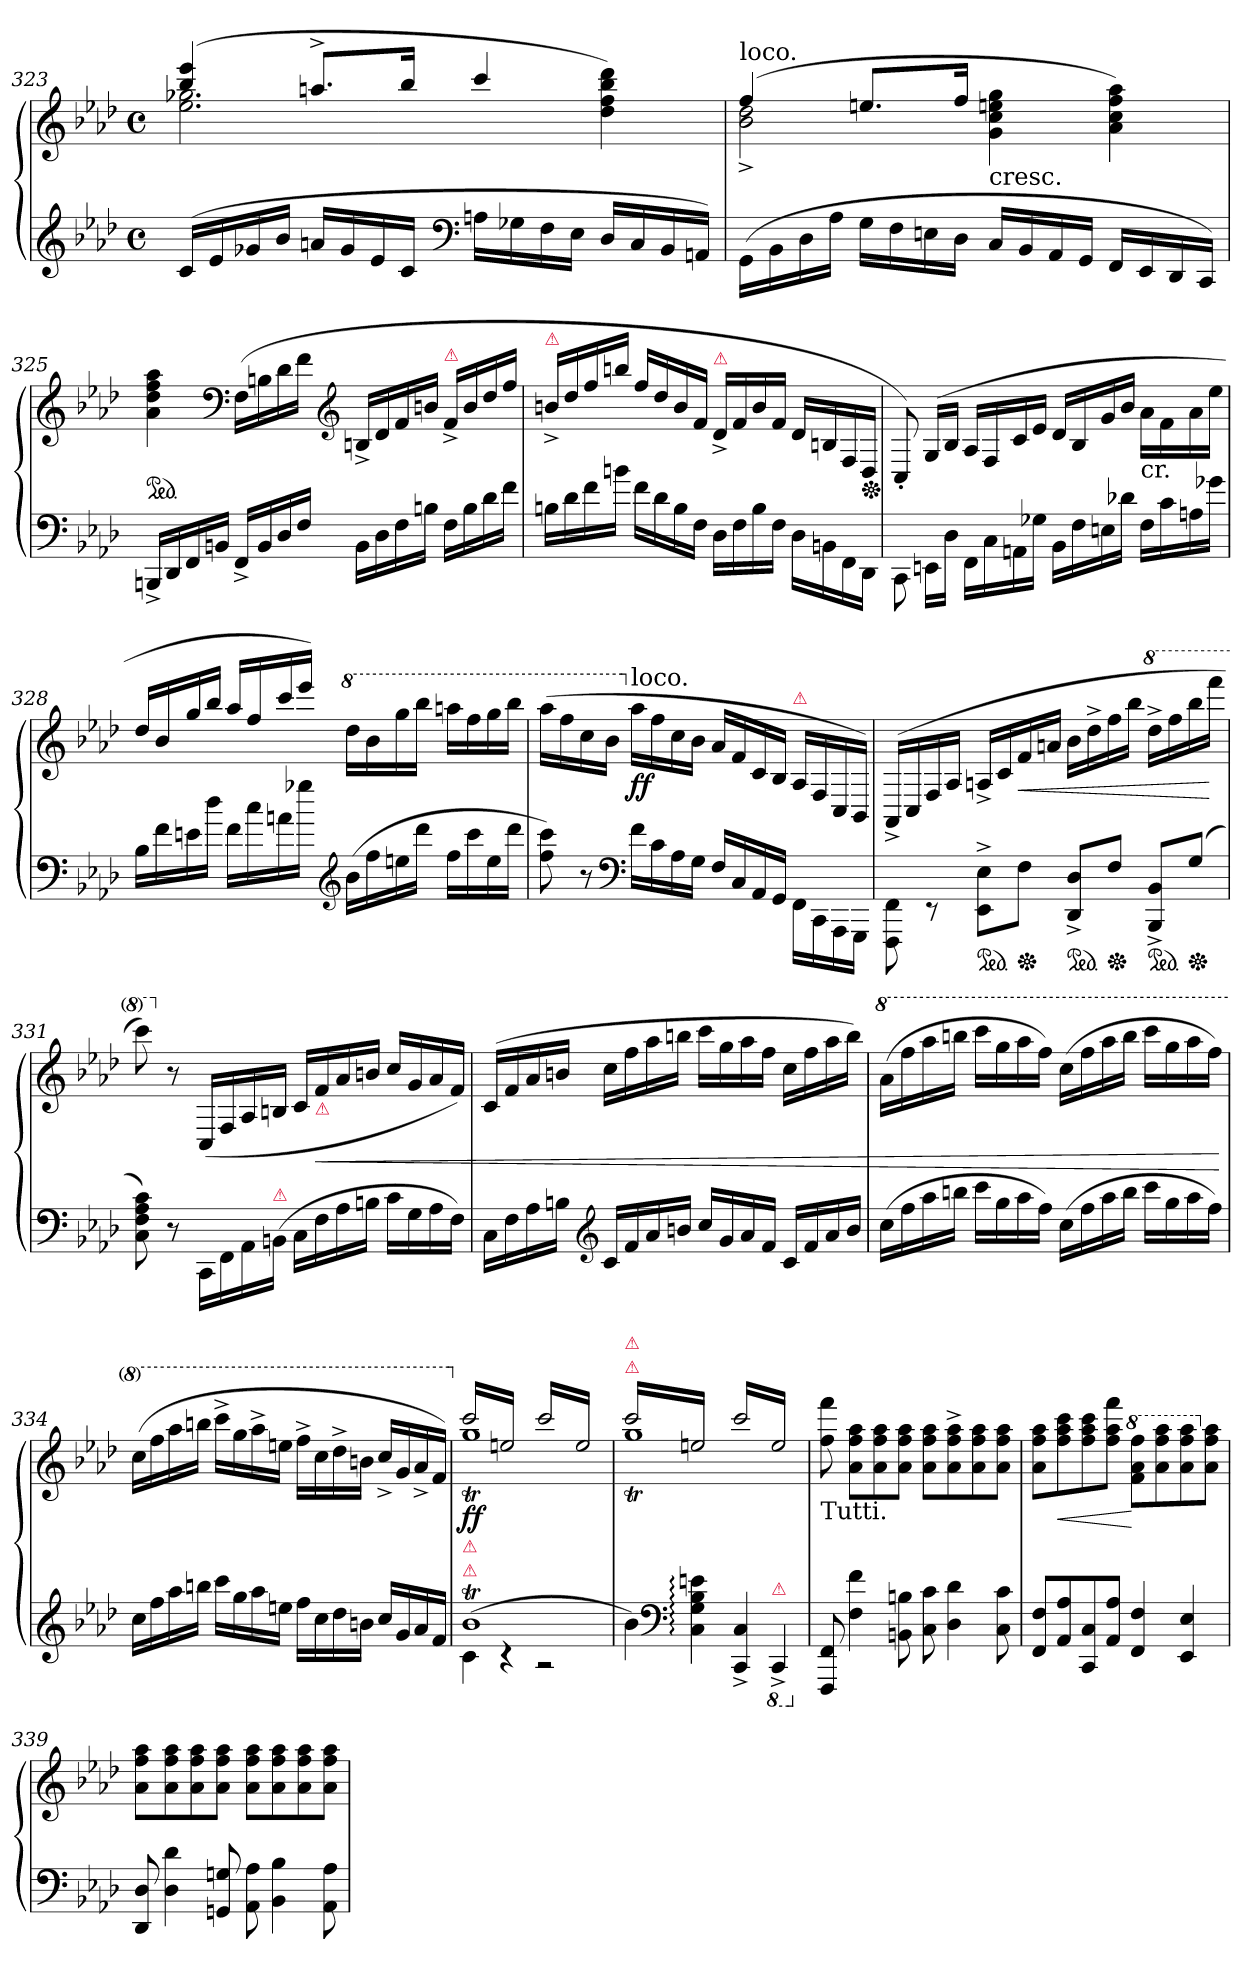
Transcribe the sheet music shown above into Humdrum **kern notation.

**kern	**kern	**dynam
*part1	*part1	*part1
*staff2	*staff1	*staff1/2
*clefG2	*clefG2	*
*k[b-e-a-d-]	*k[b-e-a-d-]	*
*f:	*f:	*
*M4/4	*M4/4	*
*met(c)	*met(c)	*
=323	=323	=323
*	*^	*
(>16cLL	(>4bb- 4eee-	2.ee- 2.gg-X	.
16e-	.	.	.
16g-X	.	.	.
16b-JJ	.	.	.
16anLL	8.aan^>L	.	.
16g-	.	.	.
16e-	.	.	.
16cJJ	16bb-Jk	.	.
*clefF4	*	*	*
16AnLL	4ccc/	.	.
16G-X	.	.	.
16F	.	.	.
16E-JJ	.	.	.
16D-LL	4dd- 4ff 4bb- 4ddd-)	4ryy	.
16C	.	.	.
16BB-	.	.	.
16AAnJJ)	.	.	.
=324	=324	=324	=324
!	!LO:TX:a:t=loco.	!	!
(>16GG\LL	(>4ff	2b-^< 2dd-^<	.
16BB-\	.	.	.
16D-\	.	.	.
16A-\JJ	.	.	.
16GLL	8.eenL	.	.
16F	.	.	.
16En	.	.	.
16D-JJ	16ffJk	.	.
!	!LO:TX:b:t=cresc.	!	!
16CLL	2ryy	4g 4cc 4een 4gg	.
16BB-	.	.	.
16AA-	.	.	.
16GGJJ	.	.	.
16FFLL	.	4a- 4cc 4ff 4aa-)	.
16EE-	.	.	.
16DD-	.	.	.
16CCJJ)	.	.	.
*	*v	*v	*
=325	=325	=325
*	*ped	*
16BBBn^<LL	4a- 4dd- 4ff 4aa-	.
16DD-	.	.
16FF	.	.
16BBnJJ	.	.
*	*clefF4	*
16FF^>LL	(>16FLL	.
16BB	16Bn	.
16D-	16d-	.
16FJJ	16fJJ	.
*	*clefG2	*
16BBLL	16Bn^<LL	.
16D-	16d-	.
16F	16f	.
16BnJJ	16bnJJ	.
!	!LO:TX:a:color=crimson:t=⚠	!
16FLL	16f^</LL	.
16B	16b/	.
16d-	16dd-/	.
16fJJ	16ff/JJ	.
=326	=326	=326
!	!LO:TX:a:color=crimson:t=⚠	!
16BnLL	16bn^</LL	.
16d-	16dd-/	.
16f\	16ff/	.
16bn\JJ	16bbn/JJ	.
16f\LL	16ff/LL	.
16d-\	16dd-/	.
16B	16b	.
16FJJ	16fJJ	.
!	!LO:TX:a:color=crimson:t=⚠	!
16D-LL	16d-^<LL	.
16F	16f	.
16B	16b	.
16FJJ	16fJJ	.
16D-\LL	16d-\LL	.
16BBn	16Bn/	.
16FF	16F/	.
*	*Xped	*
16DD-JJ	16D-/JJ	.
=327	=327	=327
8CC\	8C'>/)	.
16EEn\LL	(>16G/LL	.
16D-\JJ	16B-/JJ	.
16FF\LL	16A-/LL	.
16C\	16F/	.
16AAn	16c	.
16G-XJJ	16e-JJ	.
16BB-LL	16d-LL	.
16F	16B-	.
16En	16g	.
16d-XJJ	16b-JJ	.
!	!LO:TX:b:t=cr.	!
16FLL	16a-LL	.
16c	16f	.
16An	16a-	.
16g-XJJ	16ee-JJ	.
=328	=328	=328
16B-\LL	16dd-/LL	.
16f\	16b-/	.
16en\	16gg/	.
16dd-\JJ	16bb-/JJ	.
16f\LL	16aa-/LL	.
16cc\	16ff/	.
16an\	16ccc/	.
16gg-XJJ	16eee-JJ)	.
*clefG2	*	*
*	*8va	*
(>16b-LL	16ddd-LL	.
16ff	16bb-	.
16een	16ggg	.
16ddd-JJ	16bbb-JJ	.
16ffLL	16aaanLL	.
16ccc	16fff	.
16ee	16ggg	.
16ddd-JJ	16bbb-JJ	.
=329	=329	=329
8ff 8ccc)	(>16aaa-LL	.
.	16fff	.
8r	16ccc	.
.	16bb-JJ	.
*clefF4	*	*
*	*X8va	*
!	!LO:TX:a:t=loco.	!
!	!	!LO:DY:b
16fLL	16aa-LL	ff
16c	16ff	.
16A-	16cc	.
16GJJ	16b-JJ	.
16F/LL	16a-LL	.
16C/	16f	.
16AA-/	16c	.
16GG/JJ	16B-JJ	.
!	!LO:TX:a:color=crimson:t=⚠	!
16FF\LL	16A-/LL	.
16CC\	16F/	.
16AAA-\	16C/	.
16GGG\JJ	16BB-/JJ)	.
=330	=330	=330
8FFF\ 8FF\	(>16AA-^>/LL	.
.	16C/	.
8rEE	16F/	.
.	16A-/JJ	.
!LO:TX:a:color=crimson:t=⚠	!	!
*ped	*	*
8EE-^<\ 8E-^<\L	16An^>/LL	.
.	16c	.
!	!	!LO:HP:b
*Xped	*	*
8FJ	16f	<
.	16anJJ	.
!LO:TX:a:color=crimson:t=⚠	!	!
*ped	*	*
8DD-^< 8D-^<L	16b-LL	.
.	16dd-^>	.
*Xped	*	*
8FJ	16ff	.
.	16bb-JJ	.
*	*8va	*
!LO:TX:a:color=crimson:t=⚠	!	!
*ped	*	*
8BBB-^< 8BB-^<L	16ddd-^>LL	.
.	16fff	.
*Xped	*	*
(>8GJ	16bbb-	.
.	16ffffJJ	[
=331	=331	=331
8C 8F 8A- 8c)	8cccc)	.
*	*X8va	*
8r	8r	.
16CC\LL	(>16C/LL	.
16FF\	16F/	.
16AA-\	16A-/	.
!LO:TX:a:color=crimson:t=⚠	!	!
(>16BBn\JJ	16Bn/JJ	.
16CLL	16cLL	.
!	!LO:TX:b:color=crimson:t=⚠	!
!	!	!LO:HP:b
16F	16f	<
16A-	16a-	.
16BnJJ	16bnJJ	.
16cLL	16ccLL	.
16G	16g	.
16A-	16a-	.
16FJJ)	16fJJ)	.
=332	=332	=332
16CLL	(>16cLL	.
16F	16f	.
16A-	16a-	.
16BnJJ	16bnJJ	.
*clefG2	*	*
16cLL	16ccLL	.
16f	16ff	.
16a-	16aa-	.
16bnJJ	16bbnJJ	.
16ccLL	16cccLL	.
16g	16gg	.
16a-	16aa-	.
16fJJ	16ffJJ	.
16cLL	16ccLL	.
16f	16ff	.
16a-	16aa-	.
16bJJ	16bbJJ)	.
=333	=333	=333
*	*8va	*
(>16ccLL	(>16aa-LL	.
16ff	16fff	.
16aa-	16aaa-	.
16bbnJJ	16bbbnJJ	.
16cccLL	16ccccLL	.
16gg	16ggg	.
16aa-	16aaa-	.
16ffJJ)	16fffJJ)	.
(>16ccLL	(>16cccLL	.
16ff	16fff	.
16aa-	16aaa-	.
16bbJJ	16bbbJJ	.
16cccLL	16ccccLL	.
16gg	16ggg	.
16aa-	16aaa-	.
16ffJJ)	16fffJJ)	.
.	.	[
=334	=334	=334
16ccLL	(>16cccLL	.
16ff	16fff	.
16aa-	16aaa-	.
16bbnJJ	16bbbnJJ	.
16cccLL	16cccc^<LL	.
16gg	16ggg	.
16aa-	16aaa-^<	.
16eenJJ	16eeenJJ	.
16ffLL	16fff^<LL	.
16cc	16ccc	.
16dd-	16ddd-^<	.
16bnJJ	16bbnJJ	.
16ccLL	16ccc^<LL	.
16g	16gg	.
16a-	16aa-^<	.
16fJJ	16ffJJ)	.
=335	=335	=335
*^	*	*
*	*	*X8va	*
*	*	*^	*
!	!	!LO:TX:a:color=crimson:t=⚠	!	!
!	!	!LO:TX:a:color=crimson:t=⚠	!	!
!LO:TX:a:color=crimson:t=⚠	!	!	!	!
!LO:TX:a:color=crimson:t=⚠	!	!	!	!
!	!	!	!	!LO:DY:b
*	*	*tremolo	*	*
(>1b-T	4c	(<16cccLL	1ggt	ff
.	.	16een)	.	.
.	.	16ccc	.	.
.	.	16een)	.	.
.	4rc	16ccc	.	.
.	.	16een)	.	.
.	.	16ccc	.	.
.	.	16een)JJ	.	.
.	2rA	(<16cccLL	.	.
.	.	16ee)	.	.
.	.	16ccc	.	.
.	.	16ee)	.	.
.	.	16ccc	.	.
.	.	16ee)	.	.
.	.	16ccc	.	.
.	.	16ee)JJ	.	.
*v	*v	*	*	*
=336	=336	=336	=336
!	!LO:TX:a:color=crimson:t=⚠	!	!
!	!LO:TX:a:color=crimson:t=⚠	!	!
4b-)	(<16cccLL	1ggt	.
.	16ee)	.	.
.	16ccc	.	.
.	16ee)	.	.
*clefF4	*	*	*
4C: 4G: 4B-: 4en:	16ccc	.	.
.	16ee)	.	.
.	16ccc	.	.
.	16ee)JJ	.	.
4CC^> 4C^>	(<16cccLL	.	.
.	16ee)	.	.
.	16ccc	.	.
.	16ee)	.	.
*8ba	*	*	*
!LO:TX:a:color=crimson:t=⚠	!	!	!
4CCC^>	16ccc	.	.
.	16ee)	.	.
.	16ccc	.	.
.	16ee)JJ	.	.
*	*Xtremolo	*	*
*	*v	*v	*
=337	=337	=337
*X8ba	*	*
!	!LO:TX:b:t=Tutti.	!
8FFF 8FF	8ff 8fff	.
.	.	.
4F! 4f!	8a-!\ 8ff!\ 8aa-!\L	.
.	.	.
.	8a-!\ 8ff!\ 8aa-!\	.
8BBn! 8Bn!	8a-!\ 8ff!\ 8aa-!\J	.
8C! 8c!	8a-!\ 8ff!\ 8aa-!\L	.
4D-! 4d-!	8a-!^<\ 8ff!^<\ 8aa-!^<\	.
.	8a-!\ 8ff!\ 8aa-!\	.
8C! 8c!	8a-!\ 8ff!\ 8aa-!\J	.
=338	=338	=338
8FF! 8F!L	8a-!\ 8ff!\ 8aa-!\L	.
!	!	!LO:HP:b
8AA-! 8A-!	8ff!\ 8aa-!\ 8ccc!\	<
8CC! 8C!	8ff!\ 8aa-!\ 8ccc!\	.
8AA-! 8A-!J	8ff!\ 8aa-!\ 8fff!\J	.
*	*8va	*
4FF! 4F!	8ff!\ 8aa-!\ 8fff!\L	[
.	8aa-!\ 8fff!\ 8aaa-!\	.
4EE-! 4E-!	8aa-!\ 8fff!\ 8aaa-!\	.
*	*X8va	*
.	8a-!\ 8ff!\ 8aa-!\J	.
=339	=339	=339
8DD-! 8D-!	8a-!\ 8ff!\ 8aa-!\L	.
4D-! 4d-!	8a-!\ 8ff!\ 8aa-!\	.
.	8a-!\ 8ff!\ 8aa-!\	.
8GGn!/ 8Gn!/	8a-!\ 8ff!\ 8aa-!\J	.
8AA-! 8A-!	8a-!\ 8ff!\ 8aa-!\L	.
4BB-! 4B-!	8a-!\ 8ff!\ 8aa-!\	.
.	8a-!\ 8ff!\ 8aa-!\	.
8AA-! 8A-!	8a-!\ 8ff!\ 8aa-!\J	.
=	=	=
*-	*-	*-
